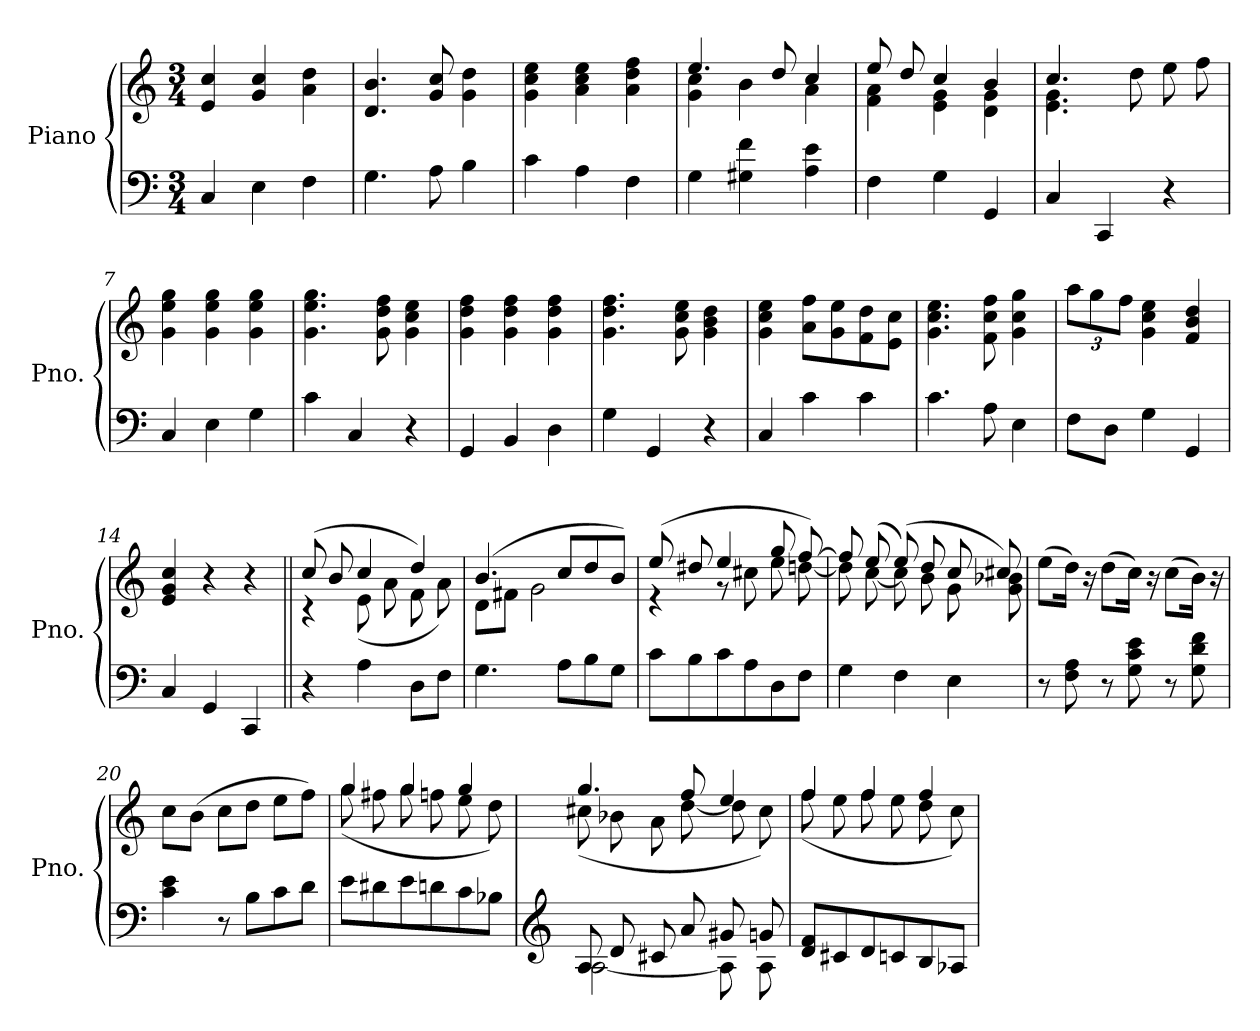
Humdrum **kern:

**kern	**kern
*part1	*part1
*staff2	*staff1
*I"Piano	*
*I'Pno.	*
*clefF4	*clefG2
*k[]	*k[]
*M3/4	*M3/4
*MM80	*MM80
=1	=1
4C/	4e/ 4cc/
4E\	4g/ 4cc/
4F\	4a\ 4dd\
=2	=2
4.G\	4.d/ 4.b/
8A\	8g/ 8cc/
4B\	4g\ 4dd\
=3	=3
4c\	4g\ 4cc\ 4ee\
4A\	4a\ 4cc\ 4ee\
4F\	4a\ 4dd\ 4ff\
=4	=4
*	*^
4G\	4.ee/	4g\ 4cc\
4G#X\ 4f\	.	4b\
.	8dd/	.
4A\ 4e\	4cc/	4a\
=5	=5	=5
4F\	8ee/	4f\ 4a\
.	8dd/	.
4G\	4cc/	4e\ 4g\
4GG/	4b/	4d\ 4g\
=6	=6	=6
4C/	4.cc/	4.e\ 4.g\
4CC/	.	.
.	8dd\	8ryy
4r	8ee\	4ryy
.	8ff\	.
*	*v	*v
=7	=7
4C/	4g\ 4ee\ 4gg\
4E\	4g\ 4ee\ 4gg\
4G\	4g\ 4ee\ 4gg\
!!LO:LB:g=z
=8	=8
4c\	4.g\ 4.ee\ 4.gg\
4C/	.
.	8g\ 8dd\ 8ff\
4r	4g\ 4cc\ 4ee\
=9	=9
4GG/	4g\ 4dd\ 4ff\
4BB/	4g\ 4dd\ 4ff\
4D\	4g\ 4dd\ 4ff\
=10	=10
4G\	4.g\ 4.dd\ 4.ff\
4GG/	.
.	8g\ 8cc\ 8ee\
4r	4g\ 4b\ 4dd\
=11	=11
4C/	4g\ 4cc\ 4ee\
4c\	8a\ 8ff\L
.	8g\ 8ee\
4c\	8f\ 8dd\
.	8e\ 8cc\J
=12	=12
4.c\	4.g\ 4.cc\ 4.ee\
8A\	8f\ 8cc\ 8ff\
4E\	4g\ 4cc\ 4gg\
=13	=13
*	*Xbrackettup
8F\L	12aa\L
.	12gg\
8D\J	.
.	12ff\J
4G\	4g\ 4cc\ 4ee\
4GG/	4f/ 4b/ 4dd/
=14	=14
4C/	4e/ 4g/ 4cc/
4GG/	4r
4CC/	4r
!!LO:LB:g=z
=15||	=15||
*	*^
4r	(>8cc/	4r
.	8b/	.
4A\	4cc/	(<8e\
.	.	8a\
8D\L	4dd/)	8f\
8F\J	.	8a\)
=16	=16	=16
4.G\	(>4.b/	8d\L
.	.	8f#X\J
.	.	2g\
8A\L	8cc/L	.
8B\	8dd/	.
8G\J	8b/J)	.
=17	=17	=17
8c\L	(>8ee/	4r
8B\	8dd#X/	.
8c\	4ee/	8r
8A\	.	8cc#X\
8D\	8gg/	8ee\
8F\J	[8ff/)	[8ddn\
=18	=18	=18
4G\	8ff/]	8dd\]
.	(>8ee/	[8cc\
4F\	(>8ee/)	8cc\]
.	8dd/	8b\
4E\	8cc/	8g\
.	8cc#X/)	8g\ 8b-X\
*	*v	*v
!!LO:LB:g=z
=19	=19
8r	(>8ee\L
8F\ 8A\	16dd\Jk)
.	16r
8r	(>8dd\L
8G\ 8c\ 8e\	16cc\Jk)
.	16r
8r	(>8cc\L
8G\ 8d\ 8f\	16b\Jk)
.	16r
=20	=20
4c\ 4e\	8cc\L
.	(>8b\J
8r	8cc\L
8B\L	8dd\J
8c\	8ee\L
8d\J	8ff\J)
=21	=21
*	*^
8e\L	4gg/	(<8gg\
8d#X\	.	8ff#X\
8e\	4gg/	8gg\
8dn\	.	8ffn\
8c\	4gg/	8ee\
8B-X\J	.	8dd\)
=22	=22	=22
*clefG2	*	*
*^	*	*
8A/	[2A\	4.gg/	(<8cc#X\
8d/	.	.	8b-X\
8c#X/	.	.	8a\
8a/	.	8ff/	[8dd\
8g#X/	8A\]	4ee/	8dd\]
8gn/	8A\	.	8cc#\)
*v	*v	*	*
!!LO:LB:g=z	!!
=23	=23	=23
8d/ 8f/L	4ff/	(<8ff\
8c#X/	.	8ee\
8d/	4ff/	8ff\
8cn/	.	8ee\
8B/	4ff/	8dd\
8A-X/J	.	8cc\)
*	*v	*v
=	=
*-	*-
